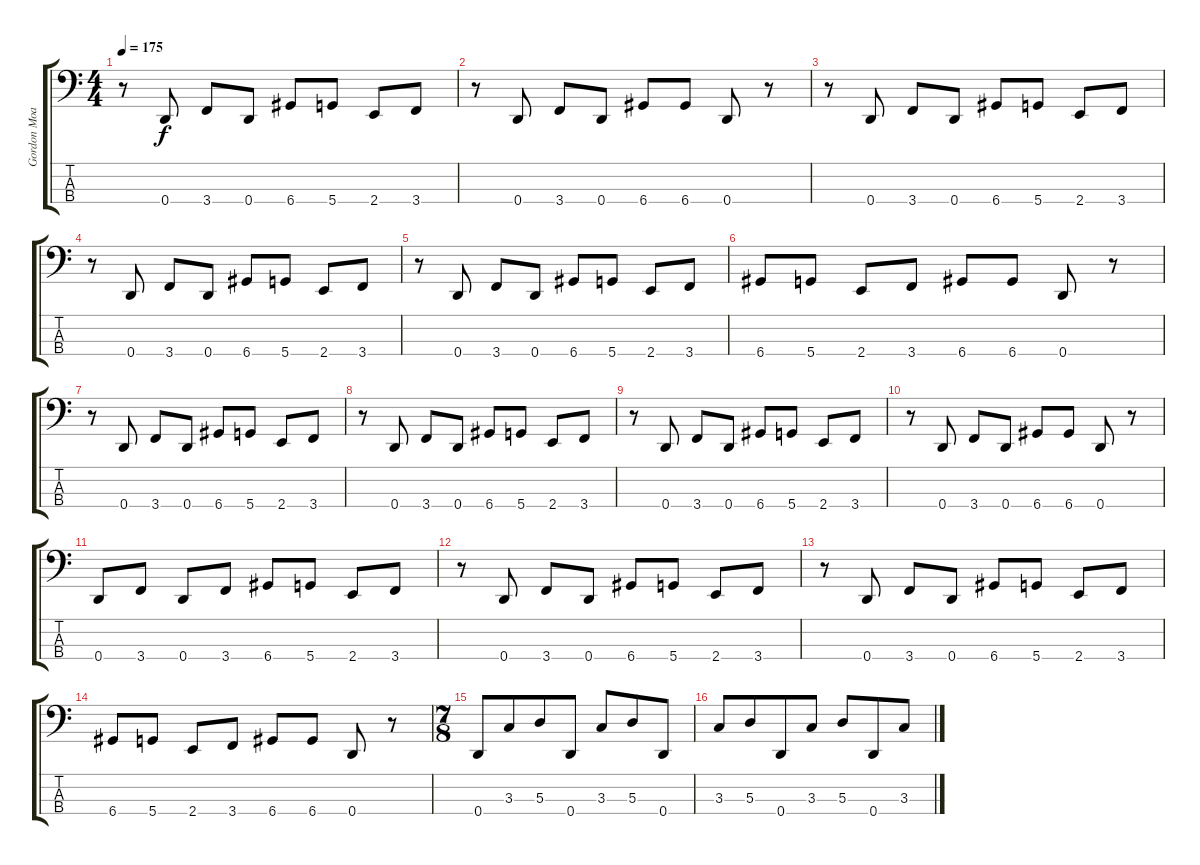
\track ("Gordon Moakes" "Gordon Moa") {instrument electricbasspick}
\staff {score tabs}
\tuning (G2 D2 A1 D1) {hide}
\ts (4 4)
\tempo 175
\clef f4
\ks c
r.8{dy f} 0.4.8 3.4.8 0.4.8 6.4.8 5.4.8 2.4.8 3.4.8 |
r.8 0.4.8 3.4.8 0.4.8 6.4.8 6.4.8 0.4.8 r.8 |
r.8 0.4.8 3.4.8 0.4.8 6.4.8 5.4.8 2.4.8 3.4.8 |
r.8 0.4.8 3.4.8 0.4.8 6.4.8 5.4.8 2.4.8 3.4.8 |
r.8 0.4.8 3.4.8 0.4.8 6.4.8 5.4.8 2.4.8 3.4.8 |
6.4.8 5.4.8 2.4.8 3.4.8 6.4.8 6.4.8 0.4.8 r.8 |
r.8 0.4.8 3.4.8 0.4.8 6.4.8 5.4.8 2.4.8 3.4.8 |
r.8 0.4.8 3.4.8 0.4.8 6.4.8 5.4.8 2.4.8 3.4.8 |
r.8 0.4.8 3.4.8 0.4.8 6.4.8 5.4.8 2.4.8 3.4.8 |
r.8 0.4.8 3.4.8 0.4.8 6.4.8 6.4.8 0.4.8 r.8 |
0.4.8 3.4.8 0.4.8 3.4.8 6.4.8 5.4.8 2.4.8 3.4.8 |
r.8 0.4.8 3.4.8 0.4.8 6.4.8 5.4.8 2.4.8 3.4.8 |
r.8 0.4.8 3.4.8 0.4.8 6.4.8 5.4.8 2.4.8 3.4.8 |
6.4.8 5.4.8 2.4.8 3.4.8 6.4.8 6.4.8 0.4.8 r.8 |
\ts (7 8)
0.4.8 3.3.8 5.3.8 0.4.8 3.3.8 5.3.8 0.4.8 |
3.3.8 5.3.8 0.4.8 3.3.8 5.3.8 0.4.8 3.3.8
